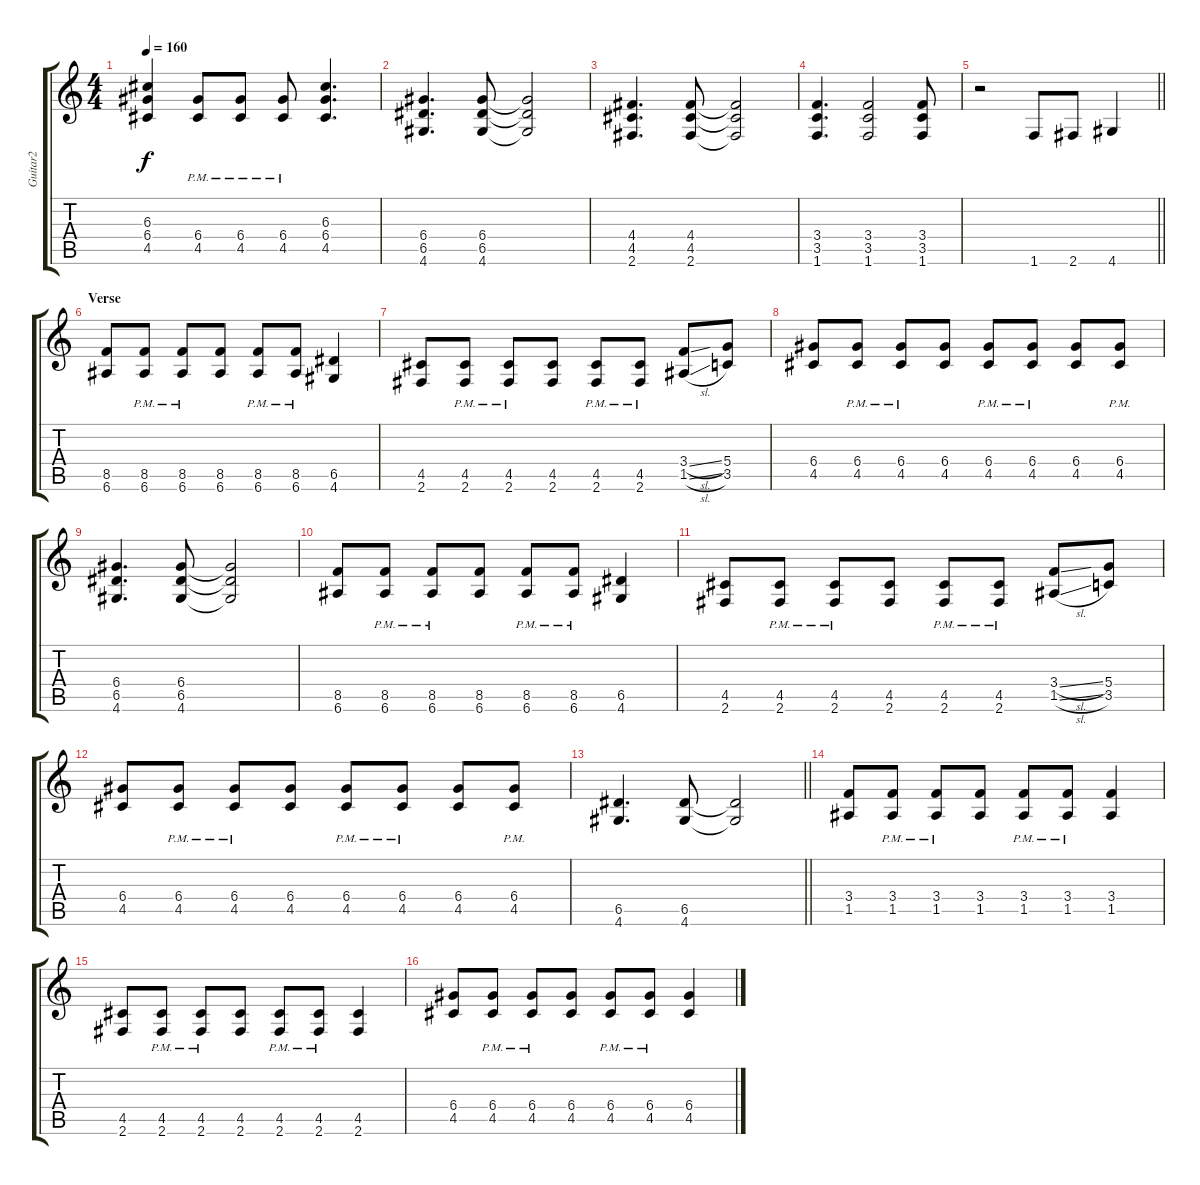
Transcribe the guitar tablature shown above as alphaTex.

\track ("Guitar2" "Guitar2") {instrument overdrivenguitar}
\staff {score tabs}
\tuning (E4 B3 G3 D3 A2 E2) {hide}
\ts (4 4)
\tempo 160
\clef g2
\ks c
(6.3 6.4 4.5).4{dy f} (6.4{pm} 4.5{pm}).8 (6.4{pm} 4.5{pm}).8 (6.4{pm} 4.5{pm}).8 (6.3 6.4 4.5).4{d} |
(6.4 6.5 4.6).4{d} (6.4 6.5 4.6).8 (6.4{t} 6.5{t} 4.6{t}).2 |
(4.4 4.5 2.6).4{d} (4.4 4.5 2.6).8 (4.4{t} 4.5{t} 2.6{t}).2 |
(3.4 3.5 1.6).4{d} (3.4 3.5 1.6).2 (3.4 3.5 1.6).8 |
\barLineRight lightlight
r.2 1.6.8 2.6.8 4.6.4 |
\section ("" "Verse")
(8.5 6.6).8 (8.5{pm} 6.6{pm}).8 (8.5{pm} 6.6{pm}).8 (8.5 6.6).8 (8.5{pm} 6.6{pm}).8 (8.5{pm} 6.6{pm}).8 (6.5 4.6).4 |
(4.5 2.6).8 (4.5{pm} 2.6{pm}).8 (4.5{pm} 2.6{pm}).8 (4.5 2.6).8 (4.5{pm} 2.6{pm}).8 (4.5{pm} 2.6{pm}).8 (3.4{sl} 1.5{sl}).8 (5.4 3.5).8 |
(6.4 4.5).8 (6.4{pm} 4.5{pm}).8 (6.4{pm} 4.5{pm}).8 (6.4 4.5).8 (6.4{pm} 4.5{pm}).8 (6.4{pm} 4.5{pm}).8 (6.4 4.5).8 (6.4{pm} 4.5{pm}).8 |
(6.4 6.5 4.6).4{d} (6.4 6.5 4.6).8 (6.4{t} 6.5{t} 4.6{t}).2 |
(8.5 6.6).8 (8.5{pm} 6.6{pm}).8 (8.5{pm} 6.6{pm}).8 (8.5 6.6).8 (8.5{pm} 6.6{pm}).8 (8.5{pm} 6.6{pm}).8 (6.5 4.6).4 |
(4.5 2.6).8 (4.5{pm} 2.6{pm}).8 (4.5{pm} 2.6{pm}).8 (4.5 2.6).8 (4.5{pm} 2.6{pm}).8 (4.5{pm} 2.6{pm}).8 (3.4{sl} 1.5{sl}).8 (5.4 3.5).8 |
(6.4 4.5).8 (6.4{pm} 4.5{pm}).8 (6.4{pm} 4.5{pm}).8 (6.4 4.5).8 (6.4{pm} 4.5{pm}).8 (6.4{pm} 4.5{pm}).8 (6.4 4.5).8 (6.4{pm} 4.5{pm}).8 |
\barLineRight lightlight
(6.5 4.6).4{d} (6.5 4.6).8 (6.5{t} 4.6{t}).2 |
(3.4 1.5).8 (3.4{pm} 1.5{pm}).8 (3.4{pm} 1.5{pm}).8 (3.4 1.5).8 (3.4{pm} 1.5{pm}).8 (3.4{pm} 1.5{pm}).8 (3.4 1.5).4 |
(4.5 2.6).8 (4.5{pm} 2.6{pm}).8 (4.5{pm} 2.6{pm}).8 (4.5 2.6).8 (4.5{pm} 2.6{pm}).8 (4.5{pm} 2.6{pm}).8 (4.5 2.6).4 |
(6.4 4.5).8 (6.4{pm} 4.5{pm}).8 (6.4{pm} 4.5{pm}).8 (6.4 4.5).8 (6.4{pm} 4.5{pm}).8 (6.4{pm} 4.5{pm}).8 (6.4 4.5).4
